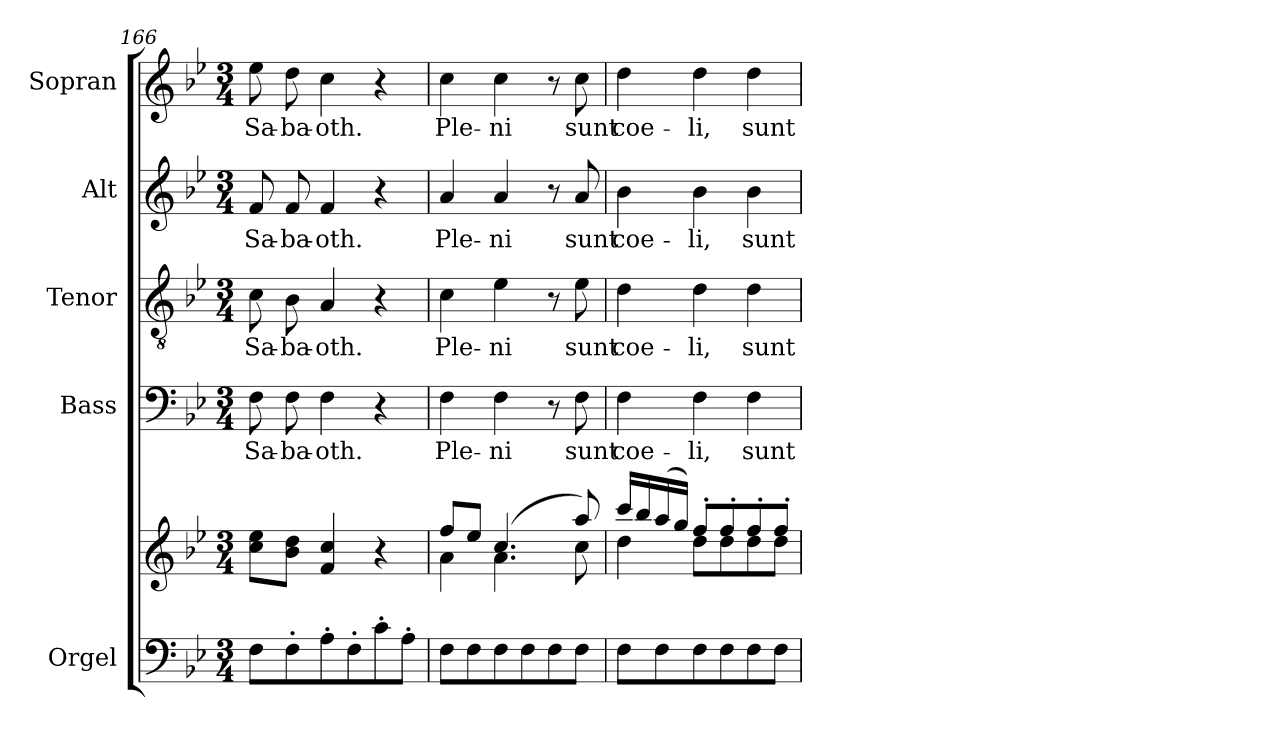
**kern	**kern	**kern	**text	**kern	**text	**kern	**text	**kern	**text
*part5	*part5	*part4	*part4	*part3	*part3	*part2	*part2	*part1	*part1
*staff6	*staff5	*staff4	*staff4	*staff3	*staff3	*staff2	*staff2	*staff1	*staff1
*I"Orgel	*	*I"Bass	*	*I"Tenor	*	*I"Alt	*	*I"Sopran	*
*I'Org.	*	*I'B.	*	*I'T.	*	*I'A.	*	*I'S.	*
*clefF4	*clefG2	*clefF4	*	*clefGv2	*	*clefG2	*	*clefG2	*
*k[b-e-]	*k[b-e-]	*k[b-e-]	*	*k[b-e-]	*	*k[b-e-]	*	*k[b-e-]	*
*B-:	*B-:	*B-:	*	*B-:	*	*B-:	*	*B-:	*
*M3/4	*M3/4	*M3/4	*	*M3/4	*	*M3/4	*	*M3/4	*
=166	=166	=166	=166	=166	=166	=166	=166	=166	=166
!	!	!	!LO:LY:b	!	!LO:LY:b	!	!LO:LY:b	!	!LO:LY:b
8F\L	8cc\ 8ee-\L	8F\	Sa-	8c\	Sa-	8f/	Sa-	8ee-\	Sa-
!	!	!	!LO:LY:b	!	!LO:LY:b	!	!LO:LY:b	!	!LO:LY:b
8F'>\	8b-\ 8dd\J	8F\	-ba-	8B-\	-ba-	8f/	-ba-	8dd\	-ba-
!	!	!	!LO:LY:b	!	!LO:LY:b	!	!LO:LY:b	!	!LO:LY:b
8A'>\	4f/ 4cc/	4F\	-oth.	4A/	-oth.	4f/	-oth.	4cc\	-oth.
8F'>\	.	.	.	.	.	.	.	.	.
8c'>\	4r	4r	.	4r	.	4r	.	4r	.
8A'>\J	.	.	.	.	.	.	.	.	.
=167	=167	=167	=167	=167	=167	=167	=167	=167	=167
*	*^	*	*	*	*	*	*	*	*
!	!	!	!	!LO:LY:b	!	!LO:LY:b	!	!LO:LY:b	!	!LO:LY:b
8F\L	8ff/L	4a\	4F\	Ple-	4c\	Ple-	4a/	Ple-	4cc\	Ple-
8F\	8ee-/J	.	.	.	.	.	.	.	.	.
!	!	!	!	!LO:LY:b	!	!LO:LY:b	!	!LO:LY:b	!	!LO:LY:b
8F\	(4.cc/	4.a\	4F\	-ni	4e-\	-ni	4a/	-ni	4cc\	-ni
8F\	.	.	.	.	.	.	.	.	.	.
8F\	.	.	8r	.	8r	.	8r	.	8r	.
!	!	!	!	!LO:LY:b	!	!LO:LY:b	!	!LO:LY:b	!	!LO:LY:b
8F\J	8aa/)	8cc\	8F\	sunt	8e-\	sunt	8a/	sunt	8cc\	sunt
=168	=168	=168	=168	=168	=168	=168	=168	=168	=168	=168
!	!	!	!	!LO:LY:b	!	!LO:LY:b	!	!LO:LY:b	!	!LO:LY:b
8F\L	16ccc/LL	4dd\	4F\	coe-	4d\	coe-	4b-\	coe-	4dd\	coe-
.	16bb-/	.	.	.	.	.	.	.	.	.
8F\	(>16aa/	.	.	.	.	.	.	.	.	.
.	16gg/JJ)	.	.	.	.	.	.	.	.	.
!	!	!	!	!LO:LY:b	!	!LO:LY:b	!	!LO:LY:b	!	!LO:LY:b
8F\	8ff'</L	8dd\L	4F\	-li,	4d\	-li,	4b-\	-li,	4dd\	-li,
8F\	8ff'</	8dd\	.	.	.	.	.	.	.	.
!	!	!	!	!LO:LY:b	!	!LO:LY:b	!	!LO:LY:b	!	!LO:LY:b
8F\	8ff'</	8dd\	4F\	sunt	4d\	sunt	4b-\	sunt	4dd\	sunt
8F\J	8ff'</J	8dd\J	.	.	.	.	.	.	.	.
*	*v	*v	*	*	*	*	*	*	*	*
=	=	=	=	=	=	=	=	=	=
*-	*-	*-	*-	*-	*-	*-	*-	*-	*-
